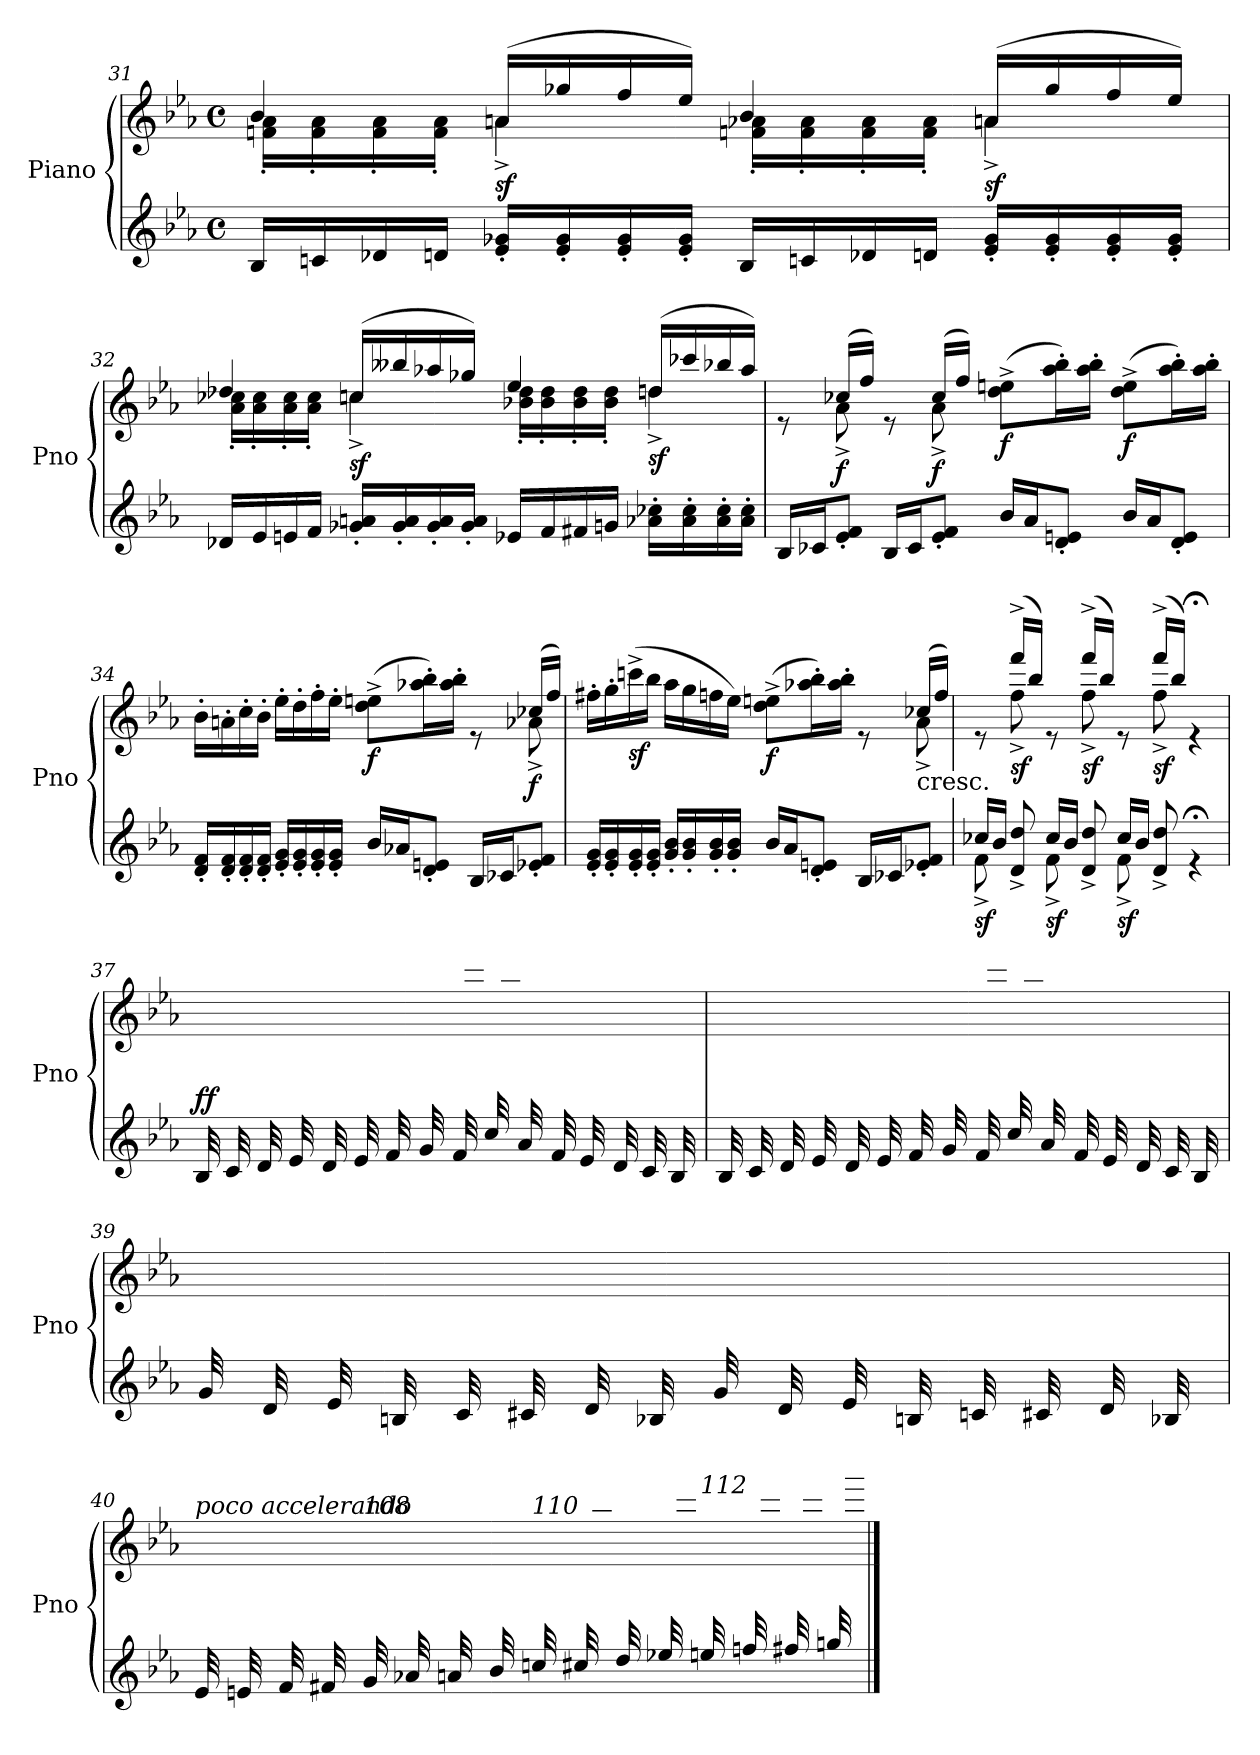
**kern	**kern	**dynam
*part1	*part1	*part1
*staff2	*staff1	*staff1/2
*I"Piano	*	*
*I'Pno	*	*
!!LO:LB:g=z
*clefG2	*clefG2	*
*k[b-e-a-]	*k[b-e-a-]	*
*M4/4	*M4/4	*
*met(c)	*met(c)	*
=31	=31	=31
*	*^	*
16B-/LL	4b-/	16fn\' 16a-\'LL	.
16cn/	.	16f\' 16a-\'	.
16d-X/	.	16f\' 16a-\'	.
16dn/JJ	.	16f\' 16a-\'JJ	.
!	!	!	!LO:DY:b
16e-/' 16g-X/'LL	(16an/LL	4a^\	sf
16e-/' 16g-/'	16gg-X/	.	.
16e-/' 16g-/'	16ff/	.	.
16e-/' 16g-/'JJ	16ee-/JJ)	.	.
16B-/LL	4b-/	16fn\' 16a-X\'LL	.
16cn/	.	16f\' 16a-\'	.
16d-X/	.	16f\' 16a-\'	.
16dn/JJ	.	16f\' 16a-\'JJ	.
!	!	!	!LO:DY:b
16e-/' 16g-/'LL	(16an/LL	4a^\	sf
16e-/' 16g-/'	16gg-/	.	.
16e-/' 16g-/'	16ff/	.	.
16e-/' 16g-/'JJ	16ee-/JJ)	.	.
=32	=32	=32	=32
16d-X/LL	4dd-X/	16a-\' 16cc-X\'LL	.
16e-/	.	16a-\' 16cc-\'	.
16en/	.	16a-\' 16cc-\'	.
16f/JJ	.	16a-\' 16cc-\'JJ	.
!	!	!	!LO:DY:b
16g-X/' 16an/'LL	(16ccn/LL	4cc^\	sf
16g-/' 16a/'	16bb--X/	.	.
16g-/' 16a/'	16aa-X/	.	.
16g-/' 16a/'JJ	16gg-X/JJ)	.	.
16e-X/LL	4ee-/	16b-X\' 16dd-\'LL	.
16f/	.	16b-\' 16dd-\'	.
16f#X/	.	16b-\' 16dd-\'	.
16gn/JJ	.	16b-\' 16dd-\'JJ	.
!	!	!	!LO:DY:b
16a-X\' 16cc-X\'LL	(16ddn/LL	4dd^\	sf
16a-\' 16cc-\'	16ccc-X/	.	.
16a-\' 16cc-\'	16bb-X/	.	.
16a-\' 16cc-\'JJ	16aa-/JJ)	.	.
!!LO:LB:g=z	!!
=33	=33	=33	=33
16B-/LL	8re	8ryy	.
16c-X/J	.	.	.
!	!	!	!LO:DY:b
8e-/' 8f/'J	(16cc-X/LL	8a-^\	f
.	16ff/JJ)	.	.
16B-/LL	8re	8ryy	.
16c-/J	.	.	.
!	!	!	!LO:DY:b
8e-/' 8f/'J	(16cc-/LL	8a-^\	f
.	16ff/JJ)	.	.
!	!	!	!LO:DY:b
16b-/LL	(>8dd\^ 8een\^L	2ryy	f
16a-/J	.	.	.
8d/' 8en/'J	16aa-\' 16bb-\'L)	.	.
.	16aa-\' 16bb-\'JJ	.	.
!	!	!	!LO:DY:b
16b-/LL	(>8dd\^ 8ee\^L	.	f
16a-/J	.	.	.
8d/' 8e/'J	16aa-\' 16bb-\'L)	.	.
.	16aa-\' 16bb-\'JJ	.	.
=34	=34	=34	=34
16d/' 16f/'LL	16b-'\LL	2..ryy	.
16d/' 16f/'	16an'\	.	.
16d/' 16f/'	16cc'\	.	.
16d/' 16f/'JJ	16b-'\JJ	.	.
16e-/' 16g/'LL	16ee-'\LL	.	.
16e-/' 16g/'	16dd'\	.	.
16e-/' 16g/'	16ff'\	.	.
16e-/' 16g/'JJ	16ee-'\JJ	.	.
!	!	!	!LO:DY:b
16b-/LL	(>8dd\^ 8een\^L	.	f
16a-X/J	.	.	.
8d/' 8en/'J	16aa-X\' 16bb-\'L)	.	.
.	16aa-\' 16bb-\'JJ	.	.
16B-/LL	8re	.	.
16c-X/J	.	.	.
!	!	!	!LO:DY:b
8e-X/' 8f/'J	(16cc-X/LL	8a-X^\	f
.	16ff/JJ)	.	.
!!LO:PB:g=z	!!
=35	=35	=35	=35
16e-/' 16g/'LL	16ff#X'\LL	2..ryy	.
16e-/' 16g/'	16gg'\	.	.
!	!	!	!LO:DY:b
16e-/' 16g/'	(>16cccn^\	.	sf
16e-/' 16g/'JJ	16bb-\JJ	.	.
16g/' 16b-/'LL	16aa-\LL	.	.
16g/' 16b-/'	16gg\	.	.
16g/' 16b-/'	16ffn\	.	.
16g/' 16b-/'JJ	16ee-\JJ)	.	.
!	!	!	!LO:DY:b
16b-/LL	(>8dd\^ 8een\^L	.	f
16a-/J	.	.	.
8d/' 8en/'J	16aa-X\' 16bb-\'L)	.	.
.	16aa-\' 16bb-\'JJ	.	.
16B-/LL	8re	.	.
16c-X/J	.	.	.
!	!LO:TX:b:t=cresc.	!	!
8e-X/' 8f/'J	(16cc-X/LL	8a-^\	.
.	16ff/JJ)	.	.
=36	=36	=36	=36
*^	*	*	*
!	!	!	!	!LO:DY:b=2
16cc-X/LL	8f^\	8re	8ryy	sf
16b-/JJ	.	.	.	.
!	!	!	!	!LO:DY:b
8d/^ 8dd/^	8ryy	(16fff^/LL	8ff^\	sf
.	.	16bb-/JJ)	.	.
!	!	!	!	!LO:DY:b=2
16cc-/LL	8f^\	8re	8ryy	sf
16b-/JJ	.	.	.	.
!	!	!	!	!LO:DY:b
8d/^ 8dd/^	8ryy	(16fff^/LL	8ff^\	sf
.	.	16bb-/JJ)	.	.
!	!	!	!	!LO:DY:b=2
16cc-/LL	8f^\	8re	8ryy	sf
16b-/JJ	.	.	.	.
!	!	!	!	!LO:DY:b
8d/^ 8dd/^	4.ryy	(16fff^/LL	8ff^\	sf
.	.	16bb-/JJ)	.	.
4r;<e	.	4r;<e	4ryy	.
!!LO:LB:g=z
=37	=37	=37	=37	=37
!	!	!LO:TX:a:B:t=Meno mosso sempre capriccioso	!	!
!	!	!	!	!LO:DY:b
*	*	*v	*v	*
32B-/LLL	1ryy	32ryy	ff
32ryy	.	32e-\ 32g\ 32b-\	.
32c/	.	32ryy	.
32ryy	.	32e-\ 32g\ 32b-\	.
32d/	.	32ryy	.
32ryy	.	32e-\ 32g\ 32b-\	.
32e-/	.	32ryy	.
32ryy	.	32g\ 32b-\ 32cc\JJJ	.
32d/LLL	.	32ryy	.
32ryy	.	32g\ 32b-\ 32ee-\	.
32e-/	.	32ryy	.
32ryy	.	32g\ 32b-\ 32ee-\	.
32f/	.	32ryy	.
32ryy	.	32b-\ 32dd\ 32ee-\	.
32g/	.	32ryy	.
32ryy	.	32b-\ 32dd\ 32ee-\JJJ	.
32f/LLL	.	32ryy	.
32ryy	.	32ee-\ 32aa-\ 32ccc\	.
32cc/	.	32ryy	.
32ryy	.	32ee-\ 32ff\ 32aa-\	.
32a-/	.	32ryy	.
32ryy	.	32cc\ 32ee-\ 32ff\	.
32f/	.	32ryy	.
32ryy	.	32a-\ 32cc\ 32ee-\JJJ	.
32e-/LLL	.	32ryy	.
32ryy	.	32g\ 32b-\ 32cc\	.
32d/	.	32ryy	.
32ryy	.	32g\ 32b-\ 32dd\	.
32c/	.	32ryy	.
32ryy	.	32g\ 32b-\ 32ee-\	.
32B-/	.	32ryy	.
32ryy	.	32g\ 32b-\ 32gg\JJJ	.
=38	=38	=38	=38
32B-/LLL	1ryy	32ryy	.
32ryy	.	32e-\ 32g\ 32b-\	.
32c/	.	32ryy	.
32ryy	.	32e-\ 32g\ 32b-\	.
32d/	.	32ryy	.
32ryy	.	32e-\ 32g\ 32b-\	.
32e-/	.	32ryy	.
32ryy	.	32g\ 32b-\ 32cc\JJJ	.
32d/LLL	.	32ryy	.
32ryy	.	32g\ 32b-\ 32ee-\	.
32e-/	.	32ryy	.
32ryy	.	32g\ 32b-\ 32ee-\	.
32f/	.	32ryy	.
32ryy	.	32b-\ 32dd\ 32ee-\	.
32g/	.	32ryy	.
32ryy	.	32b-\ 32dd\ 32ee-\JJJ	.
32f/LLL	.	32ryy	.
32ryy	.	32ee-\ 32aa-\ 32ccc\	.
32cc/	.	32ryy	.
32ryy	.	32ee-\ 32ff\ 32aa-\	.
32a-/	.	32ryy	.
32ryy	.	32cc\ 32ee-\ 32ff\	.
32f/	.	32ryy	.
32ryy	.	32a-\ 32cc\ 32ee-\JJJ	.
32e-/LLL	.	32ryy	.
32ryy	.	32g\ 32b-\ 32cc\	.
32d/	.	32ryy	.
32ryy	.	32g\ 32b-\ 32dd\	.
32c/	.	32ryy	.
32ryy	.	32g\ 32b-\ 32ee-\	.
32B-/	.	32ryy	.
32ryy	.	32g\ 32b-\ 32gg\JJJ	.
!!LO:LB:g=z
=39	=39	=39	=39
32g/LLL	1ryy	32ryy	.
32ryy	.	32b-\ 32ee-\ 32gg\	.
32d/	.	32ryy	.
32ryy	.	32f#X\ 32b-\ 32dd\	.
32e-/	.	32ryy	.
32ryy	.	32g\ 32b-\ 32ee-\	.
32Bn/	.	32ryy	.
32ryy	.	32e-\ 32g\ 32bn\JJJ	.
32c/LLL	.	32ryy	.
32ryy	.	32e-\ 32g\ 32cc\	.
32c#X/	.	32ryy	.
32ryy	.	32e-\ 32a-\ 32cc#X\	.
32d/	.	32ryy	.
32ryy	.	32g\ 32b-X\ 32dd\	.
32B-X/	.	32ryy	.
32ryy	.	32a-\ 32dd\ 32ffn\JJJ	.
32g/LLL	.	32ryy	.
32ryy	.	32b-\ 32ee-\ 32gg\	.
32d/	.	32ryy	.
32ryy	.	32f#\ 32b-\ 32dd\	.
32e-/	.	32ryy	.
32ryy	.	32g\ 32b-\ 32ee-\	.
32Bn/	.	32ryy	.
32ryy	.	32e-\ 32g\ 32bn\JJJ	.
32cn/LLL	.	32ryy	.
32ryy	.	32e-\ 32g\ 32ccn\	.
32c#X/	.	32ryy	.
32ryy	.	32e-\ 32a-\ 32cc#X\	.
32d/	.	32ryy	.
32ryy	.	32g\ 32b-X\ 32dd\	.
32B-X/	.	32ryy	.
32ryy	.	32a-\ 32dd\ 32ffn\JJJ	.
=40	=40	=40	=40
!	!	!LO:TX:a:i:t=poco accelerando	!
32e-/LLL	1ryy	32ryy	.
32ryy	.	32g\	.
32en/	.	32ryy	.
32ryy	.	32g\ 32cc\	.
32f/	.	32ryy	.
32ryy	.	32an\	.
32f#X/	.	32ryy	.
32ryy	.	32a\ 32dd\JJJ	.
!	!	!LO:TX:a:i:t=108	!
32g/LLL	.	32ryy	.
32ryy	.	32b-\	.
32a-X/	.	32ryy	.
32ryy	.	32cc\ 32ffn\	.
32an/	.	32ryy	.
32ryy	.	32cc#X\	.
32b-/	.	32ryy	.
32ryy	.	32dd\ 32gg\JJJ	.
!	!	!LO:TX:a:i:t=110	!
32ccn/LLL	.	32ryy	.
32ryy	.	32ee-\	.
32cc#X/	.	32ryy	.
32ryy	.	32een\ 32aan\	.
32dd/	.	32ryy	.
32ryy	.	32ff#X\	.
32ee-X/	.	32ryy	.
32ryy	.	32gg\ 32cccn\JJJ	.
!	!	!LO:TX:a:i:t=112	!
32een/LLL	.	32ryy	.
32ryy	.	32gg#X\	.
32ffn/	.	32ryy	.
32ryy	.	32aa\ 32ddd\	.
32ff#X/	.	32ryy	.
32ryy	.	32bb-\ 32ddd\	.
32ggn/	.	32ryy	.
32ryy	.	32bb-\ 32gggn\JJJ	.
*v	*v	*	*
==	==	==
*-	*-	*-
